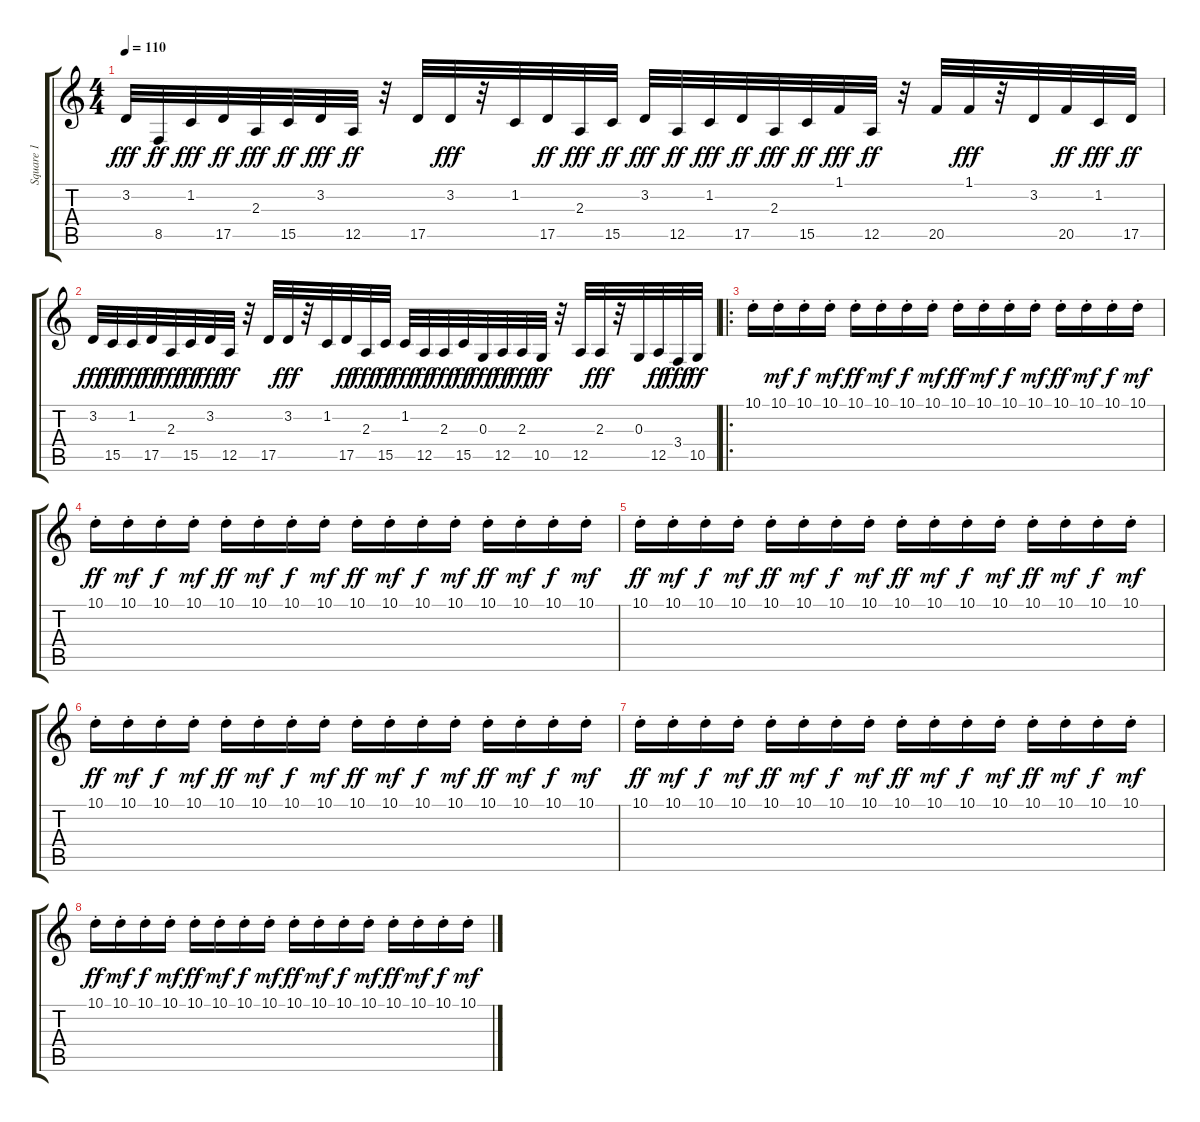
\track ("Square 1" "Square 1") {instrument lead1square}
\staff {score tabs}
\tuning (E4 B3 G3 D3 A2 E2) {hide}
\ts (4 4)
\tempo 110
\clef g2
\ks c
3.2.32{dy fff} 8.5.32{dy ff} 1.2.32{dy fff} 17.5.32{dy ff} 2.3.32{dy fff} 15.5.32{dy ff} 3.2.32{dy fff} 12.5.32{dy ff} r.32 17.5.32 3.2.32{dy fff} r.32 1.2.32 17.5.32{dy ff} 2.3.32{dy fff} 15.5.32{dy ff} 3.2.32{dy fff} 12.5.32{dy ff} 1.2.32{dy fff} 17.5.32{dy ff} 2.3.32{dy fff} 15.5.32{dy ff} 1.1.32{dy fff} 12.5.32{dy ff} r.32 20.5.32 1.1.32{dy fff} r.32 3.2.32 20.5.32{dy ff} 1.2.32{dy fff} 17.5.32{dy ff} |
3.2.32{dy fff} 15.5.32{dy ff} 1.2.32{dy fff} 17.5.32{dy ff} 2.3.32{dy fff} 15.5.32{dy ff} 3.2.32{dy fff} 12.5.32{dy ff} r.32 17.5.32 3.2.32{dy fff} r.32 1.2.32 17.5.32{dy ff} 2.3.32{dy fff} 15.5.32{dy ff} 1.2.32{dy fff} 12.5.32{dy ff} 2.3.32{dy fff} 15.5.32{dy ff} 0.3.32{dy fff} 12.5.32{dy ff} 2.3.32{dy fff} 10.5.32{dy ff} r.32 12.5.32 2.3.32{dy fff} r.32 0.3.32 12.5.32{dy ff} 3.4.32{dy fff} 10.5.32{dy ff} |
\ro
10.1{st}.16 10.1{st}.16{dy mf} 10.1{st}.16{dy f} 10.1{st}.16{dy mf} 10.1{st}.16{dy ff} 10.1{st}.16{dy mf} 10.1{st}.16{dy f} 10.1{st}.16{dy mf} 10.1{st}.16{dy ff} 10.1{st}.16{dy mf} 10.1{st}.16{dy f} 10.1{st}.16{dy mf} 10.1{st}.16{dy ff} 10.1{st}.16{dy mf} 10.1{st}.16{dy f} 10.1{st}.16{dy mf} |
10.1{st}.16{dy ff} 10.1{st}.16{dy mf} 10.1{st}.16{dy f} 10.1{st}.16{dy mf} 10.1{st}.16{dy ff} 10.1{st}.16{dy mf} 10.1{st}.16{dy f} 10.1{st}.16{dy mf} 10.1{st}.16{dy ff} 10.1{st}.16{dy mf} 10.1{st}.16{dy f} 10.1{st}.16{dy mf} 10.1{st}.16{dy ff} 10.1{st}.16{dy mf} 10.1{st}.16{dy f} 10.1{st}.16{dy mf} |
10.1{st}.16{dy ff} 10.1{st}.16{dy mf} 10.1{st}.16{dy f} 10.1{st}.16{dy mf} 10.1{st}.16{dy ff} 10.1{st}.16{dy mf} 10.1{st}.16{dy f} 10.1{st}.16{dy mf} 10.1{st}.16{dy ff} 10.1{st}.16{dy mf} 10.1{st}.16{dy f} 10.1{st}.16{dy mf} 10.1{st}.16{dy ff} 10.1{st}.16{dy mf} 10.1{st}.16{dy f} 10.1{st}.16{dy mf} |
10.1{st}.16{dy ff} 10.1{st}.16{dy mf} 10.1{st}.16{dy f} 10.1{st}.16{dy mf} 10.1{st}.16{dy ff} 10.1{st}.16{dy mf} 10.1{st}.16{dy f} 10.1{st}.16{dy mf} 10.1{st}.16{dy ff} 10.1{st}.16{dy mf} 10.1{st}.16{dy f} 10.1{st}.16{dy mf} 10.1{st}.16{dy ff} 10.1{st}.16{dy mf} 10.1{st}.16{dy f} 10.1{st}.16{dy mf} |
10.1{st}.16{dy ff} 10.1{st}.16{dy mf} 10.1{st}.16{dy f} 10.1{st}.16{dy mf} 10.1{st}.16{dy ff} 10.1{st}.16{dy mf} 10.1{st}.16{dy f} 10.1{st}.16{dy mf} 10.1{st}.16{dy ff} 10.1{st}.16{dy mf} 10.1{st}.16{dy f} 10.1{st}.16{dy mf} 10.1{st}.16{dy ff} 10.1{st}.16{dy mf} 10.1{st}.16{dy f} 10.1{st}.16{dy mf} |
10.1{st}.16{dy ff} 10.1{st}.16{dy mf} 10.1{st}.16{dy f} 10.1{st}.16{dy mf} 10.1{st}.16{dy ff} 10.1{st}.16{dy mf} 10.1{st}.16{dy f} 10.1{st}.16{dy mf} 10.1{st}.16{dy ff} 10.1{st}.16{dy mf} 10.1{st}.16{dy f} 10.1{st}.16{dy mf} 10.1{st}.16{dy ff} 10.1{st}.16{dy mf} 10.1{st}.16{dy f} 10.1{st}.16{dy mf}
